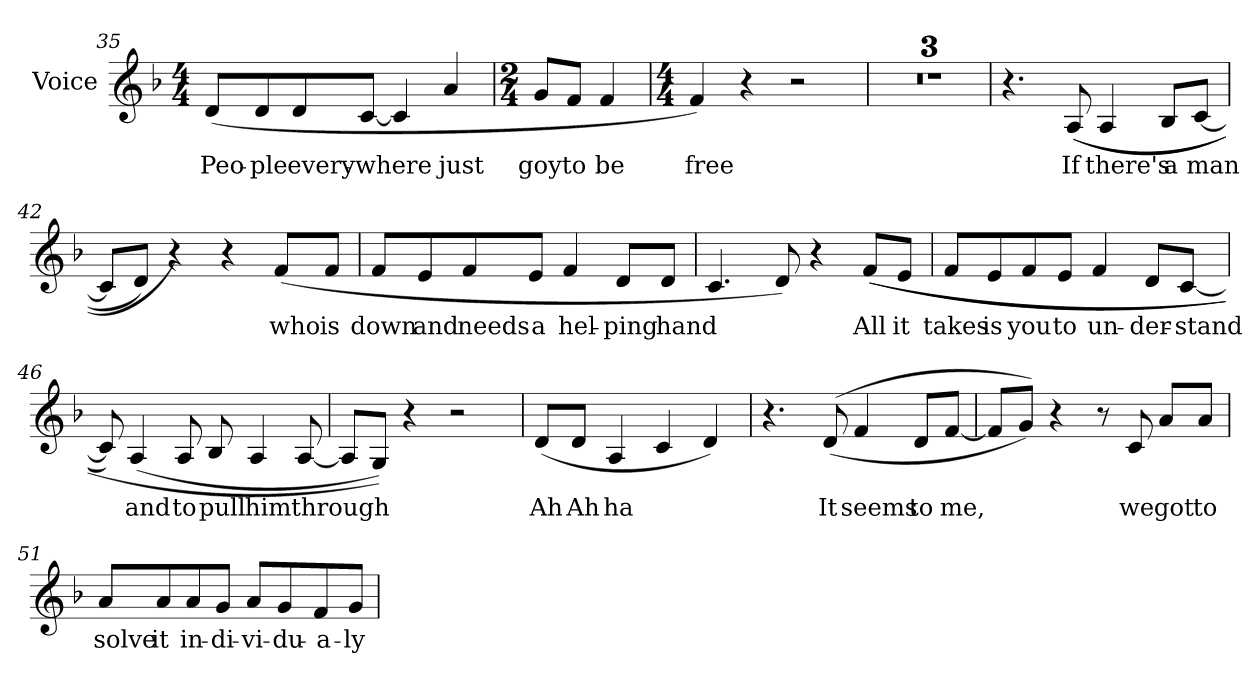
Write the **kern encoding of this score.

**kern	**text
*part1	*part1
*staff1	*staff1
*I"Voice	*
*I'Voice	*
*clefG2	*
*k[b-]	*
*F:	*
*M4/4	*
=35	=35
!	!LO:LY:b:color=#000000
(8di/L	Peo-
!	!LO:LY:b:color=#000000
8di/	-ple
!	!LO:LY:b:color=#000000
8di/	every-
!	!LO:LY:b:color=#000000
[8ci/J	-where
4ci/]	.
!	!LO:LY:b:color=#000000
4ai/	just
=36	=36
*M2/4	*
!	!LO:LY:b:color=#000000
8gi/L	goy
!	!LO:LY:b:color=#000000
8fi/J	to
!	!LO:LY:b:color=#000000
4fi/	be
!!LO:PB:g=z
=37	=37
*M4/4	*
!	!LO:LY:b:color=#000000
4fi/)	free
4r	.
2r	.
=38	=38
1r	.
=39	=39
1r	.
=40	=40
1r	.
=41	=41
4.r	.
!	!LO:LY:b:color=#000000
((8Ai/	If
!	!LO:LY:b:color=#000000
4Ai/	there's
!	!LO:LY:b:color=#000000
8B-i/L	a
!	!LO:LY:b:color=#000000
[8ci/J	man
=42	=42
8ci/L]	.
8di/J)	.
4r)	.
4r	.
!	!LO:LY:b:color=#000000
(8fi/L	who
!	!LO:LY:b:color=#000000
8fi/J	is
!!LO:LB:g=z
=43	=43
!	!LO:LY:b:color=#000000
8fi/L	down
!	!LO:LY:b:color=#000000
8ei/	and
!	!LO:LY:b:color=#000000
8fi/	needs
!	!LO:LY:b:color=#000000
8ei/J	a
!	!LO:LY:b:color=#000000
4fi/	hel-
!	!LO:LY:b:color=#000000
8di/L	-ping
!	!LO:LY:b:color=#000000
8di/J	hand
=44	=44
4.ci/	.
8di/)	.
4r	.
!	!LO:LY:b:color=#000000
((8fi/L	All
!	!LO:LY:b:color=#000000
8ei/J	it
=45	=45
!	!LO:LY:b:color=#000000
8fi/L	takes
!	!LO:LY:b:color=#000000
8ei/	is
!	!LO:LY:b:color=#000000
8fi/	you
!	!LO:LY:b:color=#000000
8ei/J	to
!	!LO:LY:b:color=#000000
4fi/	un-
!	!LO:LY:b:color=#000000
8di/L	-der-
!	!LO:LY:b:color=#000000
[8ci/J	-stand
!!LO:LB:g=z
=46	=46
8ci/])	.
!	!LO:LY:b:color=#000000
(4Ai/	and
!	!LO:LY:b:color=#000000
8Ai/	to
!	!LO:LY:b:color=#000000
8B-i/	pull
!	!LO:LY:b:color=#000000
4Ai/	him
!	!LO:LY:b:color=#000000
[8Ai/	through
=47	=47
8Ai/L]	.
8Gi/J))	.
4r	.
2r	.
=48	=48
!	!LO:LY:b:color=#000000
(8di/L	Ah
!	!LO:LY:b:color=#000000
8di/J	Ah
!	!LO:LY:b:color=#000000
4Ai/	ha
4ci/	.
4di/)	.
=49	=49
4.r	.
!	!LO:LY:b:color=#000000
((8di/	It
!	!LO:LY:b:color=#000000
4fi/	seems
!	!LO:LY:b:color=#000000
8di/L	to
!	!LO:LY:b:color=#000000
[8fi/J	me,
!!LO:LB:g=z
=50	=50
8fi/L]	.
8gi/J))	.
4r	.
8r	.
!	!LO:LY:b:color=#000000
8ci/	we
!	!LO:LY:b:color=#000000
8ai/L	got
!	!LO:LY:b:color=#000000
8ai/J	to
=51	=51
!	!LO:LY:b:color=#000000
8ai/L	solve
!	!LO:LY:b:color=#000000
8ai/	it
!	!LO:LY:b:color=#000000
8ai/	in-
!	!LO:LY:b:color=#000000
8gi/J	-di-
!	!LO:LY:b:color=#000000
8ai/L	-vi-
!	!LO:LY:b:color=#000000
8gi/	-du-
!	!LO:LY:b:color=#000000
8fi/	-a-
!	!LO:LY:b:color=#000000
8gi/J	-ly
=	=
*-	*-
